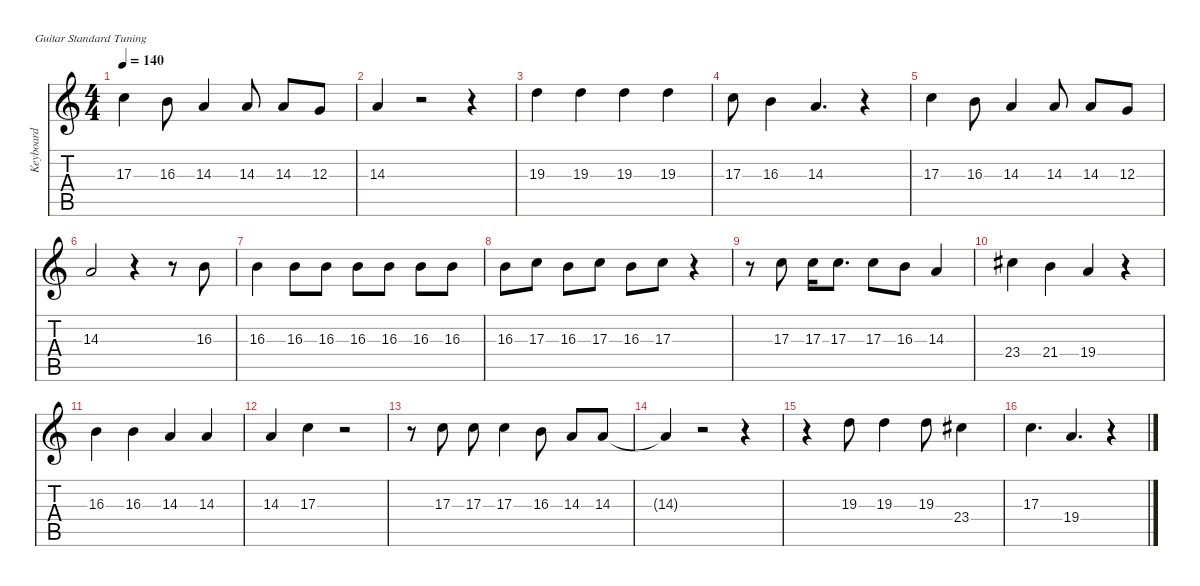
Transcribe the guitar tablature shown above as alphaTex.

\defaultSystemsLayout 4
\hideDynamics
\bracketExtendMode nobrackets
\otherSystemsTrackNameOrientation horizontal
\track ("Keyboard" "Keyboard") {instrument clarinet}
\staff {score tabs}
\tuning (E4 B3 G3 D3 A2 E2)
\ts (4 4)
\tempo 140
\clef g2
\ks c
17.3.4{dy f} 16.3.8 14.3.4 14.3.8 14.3.8 12.3.8 |
14.3.4 r.2 r.4 |
19.3.4 19.3.4 19.3.4 19.3.4 |
17.3.8 16.3.4 14.3.4{d} r.4 |
17.3.4 16.3.8 14.3.4 14.3.8 14.3.8 12.3.8 |
14.3.2 r.4 r.8 16.3.8 |
16.3.4 16.3.8 16.3.8 16.3.8 16.3.8 16.3.8 16.3.8 |
16.3.8 17.3.8 16.3.8 17.3.8 16.3.8 17.3.8 r.4 |
r.8 17.3.8 17.3.16 17.3.8{d} 17.3.8 16.3.8 14.3.4 |
23.4{acc #}.4 21.4.4 19.4.4 r.4 |
16.3.4 16.3.4 14.3.4 14.3.4 |
14.3.4 17.3.4 r.2 |
r.8 17.3.8 17.3.8 17.3.4 16.3.8 14.3.8 14.3.8 |
14.3{t}.4 r.2 r.4 |
r.4 19.3.8 19.3.4 19.3.8 23.4{acc #}.4 |
17.3.4{d} 19.4.4{d} r.4
